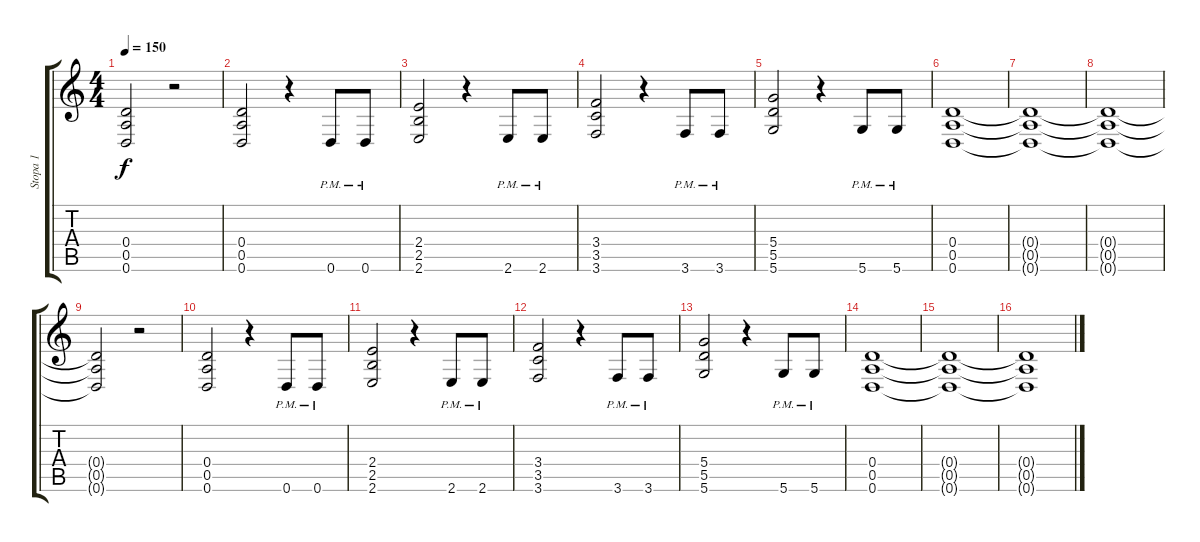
\track ("Stopa 1" "Stopa 1") {instrument distortionguitar}
\staff {score tabs}
\tuning (E4 B3 G3 D3 A2 D2) {hide}
\ts (4 4)
\tempo 150
\clef g2
\ks c
(0.4{t} 0.5{t} 0.6{t}).2{dy f} r.2 |
(0.4 0.5 0.6).2 r.4 0.6{pm}.8 0.6{pm}.8 |
(2.4 2.5 2.6).2 r.4 2.6{pm}.8 2.6{pm}.8 |
(3.4 3.5 3.6).2 r.4 3.6{pm}.8 3.6{pm}.8 |
(5.4 5.5 5.6).2 r.4 5.6{pm}.8 5.6{pm}.8 |
(0.4 0.5 0.6).1 |
(0.4{t} 0.5{t} 0.6{t}).1 |
(0.4{t} 0.5{t} 0.6{t}).1 |
(0.4{t} 0.5{t} 0.6{t}).2 r.2 |
(0.4 0.5 0.6).2 r.4 0.6{pm}.8 0.6{pm}.8 |
(2.4 2.5 2.6).2 r.4 2.6{pm}.8 2.6{pm}.8 |
(3.4 3.5 3.6).2 r.4 3.6{pm}.8 3.6{pm}.8 |
(5.4 5.5 5.6).2 r.4 5.6{pm}.8 5.6{pm}.8 |
(0.4 0.5 0.6).1 |
(0.4{t} 0.5{t} 0.6{t}).1 |
(0.4{t} 0.5{t} 0.6{t}).1
